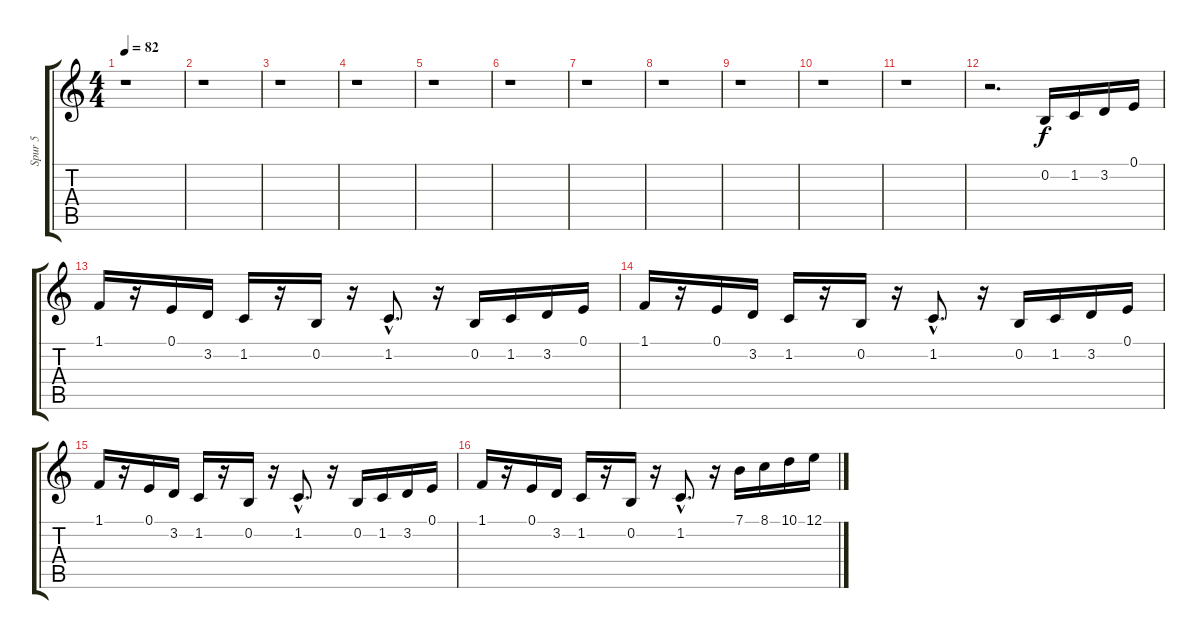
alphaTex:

\track ("Spur 5" "Spur 5") {instrument lead2sawtooth}
\staff {score tabs}
\tuning (E4 B3 G3 D3 A2 E2) {hide}
\ts (4 4)
\tempo 82
\clef g2
\ks c
r.1{dy f} |
r.1 |
r.1 |
r.1 |
r.1 |
r.1 |
r.1 |
r.1 |
r.1 |
r.1 |
r.1 |
r.2{d} 0.2.16 1.2.16 3.2.16 0.1.16 |
1.1.16 r.16 0.1.16 3.2.16 1.2.16 r.16 0.2.16 r.16 1.2{hac}.8{d} r.16 0.2.16 1.2.16 3.2.16 0.1.16 |
1.1.16 r.16 0.1.16 3.2.16 1.2.16 r.16 0.2.16 r.16 1.2{hac}.8{d} r.16 0.2.16 1.2.16 3.2.16 0.1.16 |
1.1.16 r.16 0.1.16 3.2.16 1.2.16 r.16 0.2.16 r.16 1.2{hac}.8{d} r.16 0.2.16 1.2.16 3.2.16 0.1.16 |
1.1.16 r.16 0.1.16 3.2.16 1.2.16 r.16 0.2.16 r.16 1.2{hac}.8{d} r.16 7.1.16 8.1.16 10.1.16 12.1.16
